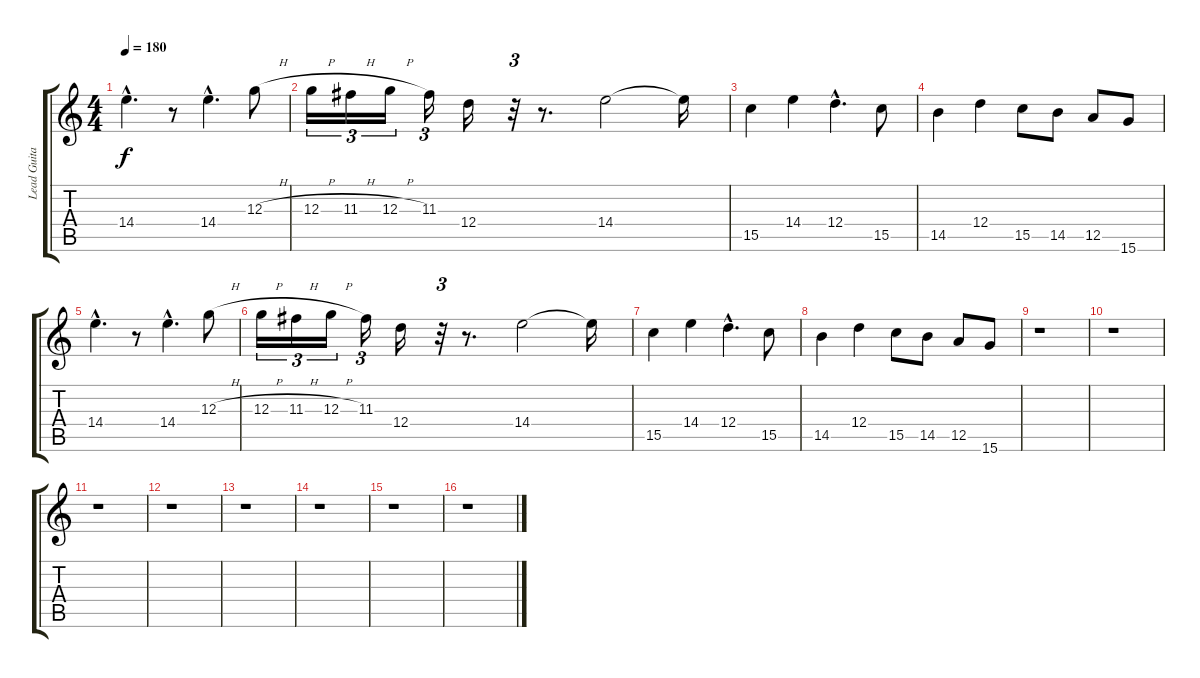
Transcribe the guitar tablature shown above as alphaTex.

\track ("Lead Guitar" "Lead Guita") {instrument distortionguitar}
\staff {score tabs}
\tuning (E4 B3 G3 D3 A2 E2) {hide}
\ts (4 4)
\tempo 180
\clef g2
\ks c
14.4{hac}.4{d dy f} r.8 14.4{hac}.4{d} 12.3{h}.8 |
12.3{h}.16{tu (3 2)} 11.3{h}.16{tu (3 2)} 12.3{h}.16{tu (3 2)} 11.3.16{tu (3 2)} 12.4.16 r.32{tu (3 2)} r.8{d} 14.4.2 14.4{t}.16 |
15.5.4 14.4.4 12.4{hac}.4{d} 15.5.8 |
14.5.4 12.4.4 15.5.8 14.5.8 12.5.8 15.6.8 |
14.4{hac}.4{d} r.8 14.4{hac}.4{d} 12.3{h}.8 |
12.3{h}.16{tu (3 2)} 11.3{h}.16{tu (3 2)} 12.3{h}.16{tu (3 2)} 11.3.16{tu (3 2)} 12.4.16 r.32{tu (3 2)} r.8{d} 14.4.2 14.4{t}.16 |
15.5.4 14.4.4 12.4{hac}.4{d} 15.5.8 |
14.5.4 12.4.4 15.5.8 14.5.8 12.5.8 15.6.8 |
r.1 |
r.1 |
r.1 |
r.1 |
r.1 |
r.1 |
r.1 |
r.1
